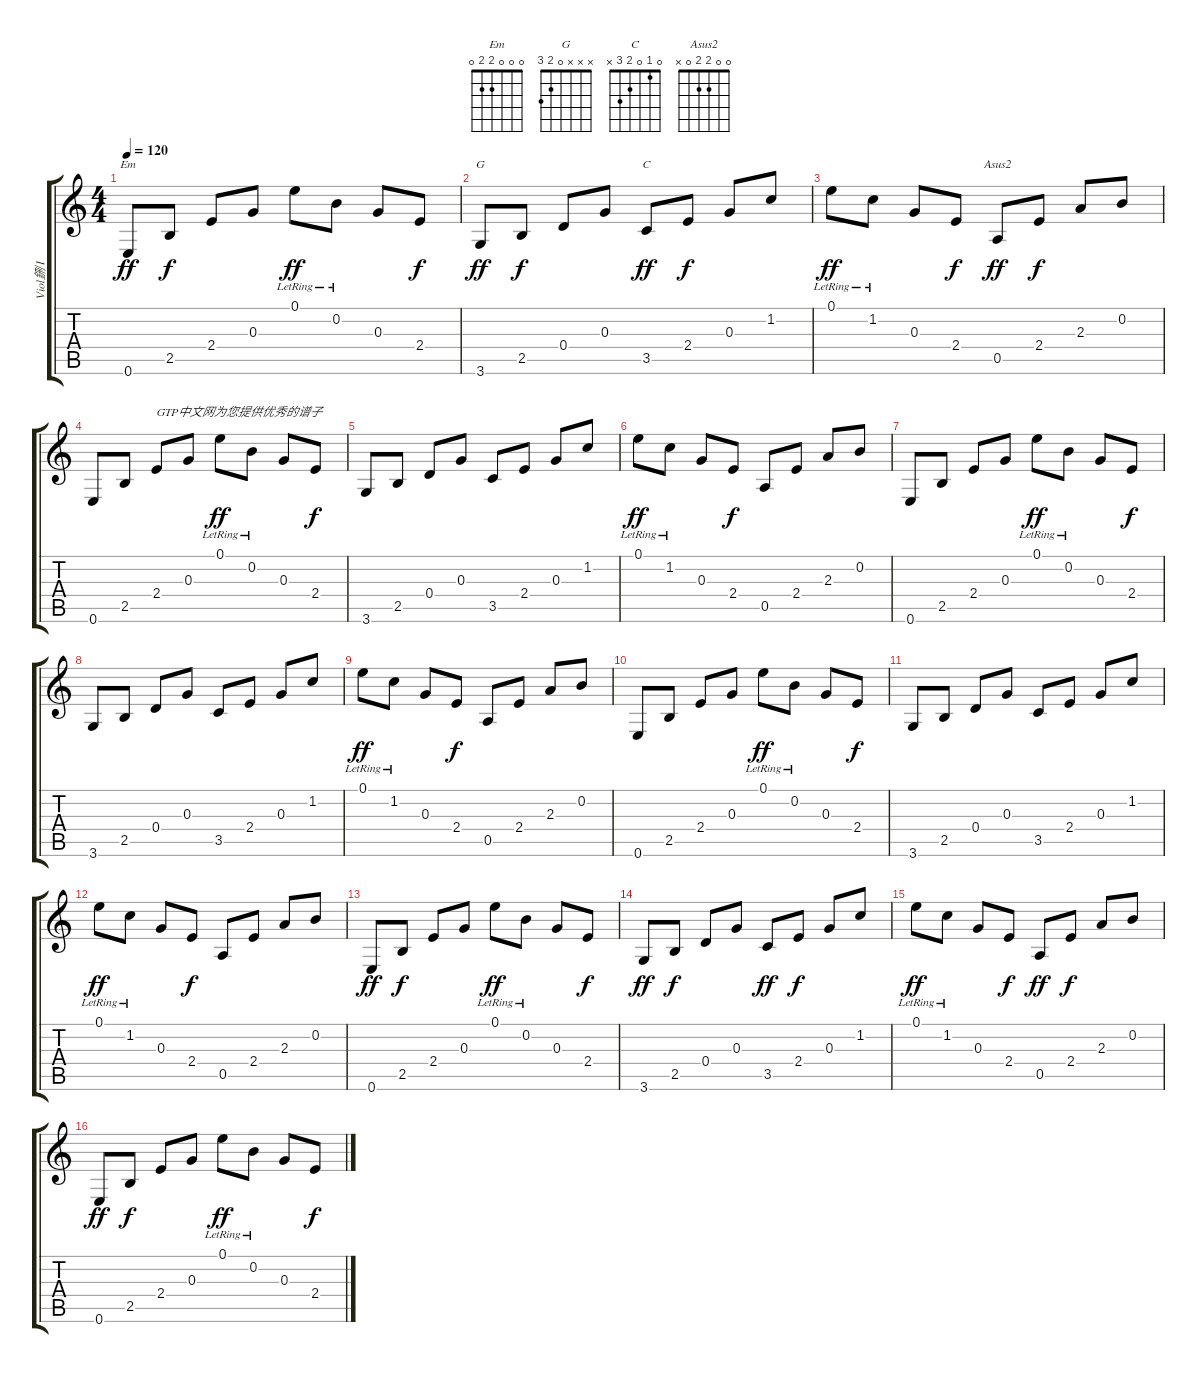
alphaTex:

\track ("Viol鉶 I" "Viol鉶 I") {instrument acousticguitarnylon}
\staff {score tabs}
\tuning (E4 B3 G3 D3 A2 E2) {hide}
\chord ("Em" 0 0 0 2 2 0)
\chord ("G" x x x 0 2 3)
\chord ("C" 0 1 0 2 3 x)
\chord ("Asus2" 0 0 2 2 0 x)
\ts (4 4)
\tempo 120
\clef g2
\ks c
0.6.8{ch "Em" dy ff instrument acousticguitarnylon} 2.5.8{dy f} 2.4.8 0.3.8 0.1{lr}.8{dy ff} 0.2{lr}.8 0.3.8 2.4.8{dy f} |
3.6.8{ch "G" dy ff} 2.5.8{dy f} 0.4.8 0.3.8 3.5.8{ch "C" dy ff} 2.4.8{dy f} 0.3.8 1.2.8 |
0.1{lr}.8{dy ff} 1.2{lr}.8 0.3.8 2.4.8{dy f} 0.5.8{ch "Asus2" dy ff} 2.4.8{dy f} 2.3.8 0.2.8 |
0.6.8 2.5.8 2.4.8{txt "GTP中文网为您提供优秀的谱子"} 0.3.8 0.1{lr}.8{dy ff} 0.2{lr}.8 0.3.8 2.4.8{dy f} |
3.6.8 2.5.8 0.4.8 0.3.8 3.5.8 2.4.8 0.3.8 1.2.8 |
0.1{lr}.8{dy ff} 1.2{lr}.8 0.3.8 2.4.8{dy f} 0.5.8 2.4.8 2.3.8 0.2.8 |
0.6.8 2.5.8 2.4.8 0.3.8 0.1{lr}.8{dy ff} 0.2{lr}.8 0.3.8 2.4.8{dy f} |
3.6.8 2.5.8 0.4.8 0.3.8 3.5.8 2.4.8 0.3.8 1.2.8 |
0.1{lr}.8{dy ff} 1.2{lr}.8 0.3.8 2.4.8{dy f} 0.5.8 2.4.8 2.3.8 0.2.8 |
0.6.8 2.5.8 2.4.8 0.3.8 0.1{lr}.8{dy ff} 0.2{lr}.8 0.3.8 2.4.8{dy f} |
3.6.8 2.5.8 0.4.8 0.3.8 3.5.8 2.4.8 0.3.8 1.2.8 |
0.1{lr}.8{dy ff} 1.2{lr}.8 0.3.8 2.4.8{dy f} 0.5.8 2.4.8 2.3.8 0.2.8 |
0.6.8{dy ff} 2.5.8{dy f} 2.4.8 0.3.8 0.1{lr}.8{dy ff} 0.2{lr}.8 0.3.8 2.4.8{dy f} |
3.6.8{dy ff} 2.5.8{dy f} 0.4.8 0.3.8 3.5.8{dy ff} 2.4.8{dy f} 0.3.8 1.2.8 |
0.1{lr}.8{dy ff} 1.2{lr}.8 0.3.8 2.4.8{dy f} 0.5.8{dy ff} 2.4.8{dy f} 2.3.8 0.2.8 |
0.6.8{dy ff} 2.5.8{dy f} 2.4.8 0.3.8 0.1{lr}.8{dy ff} 0.2{lr}.8 0.3.8 2.4.8{dy f}
